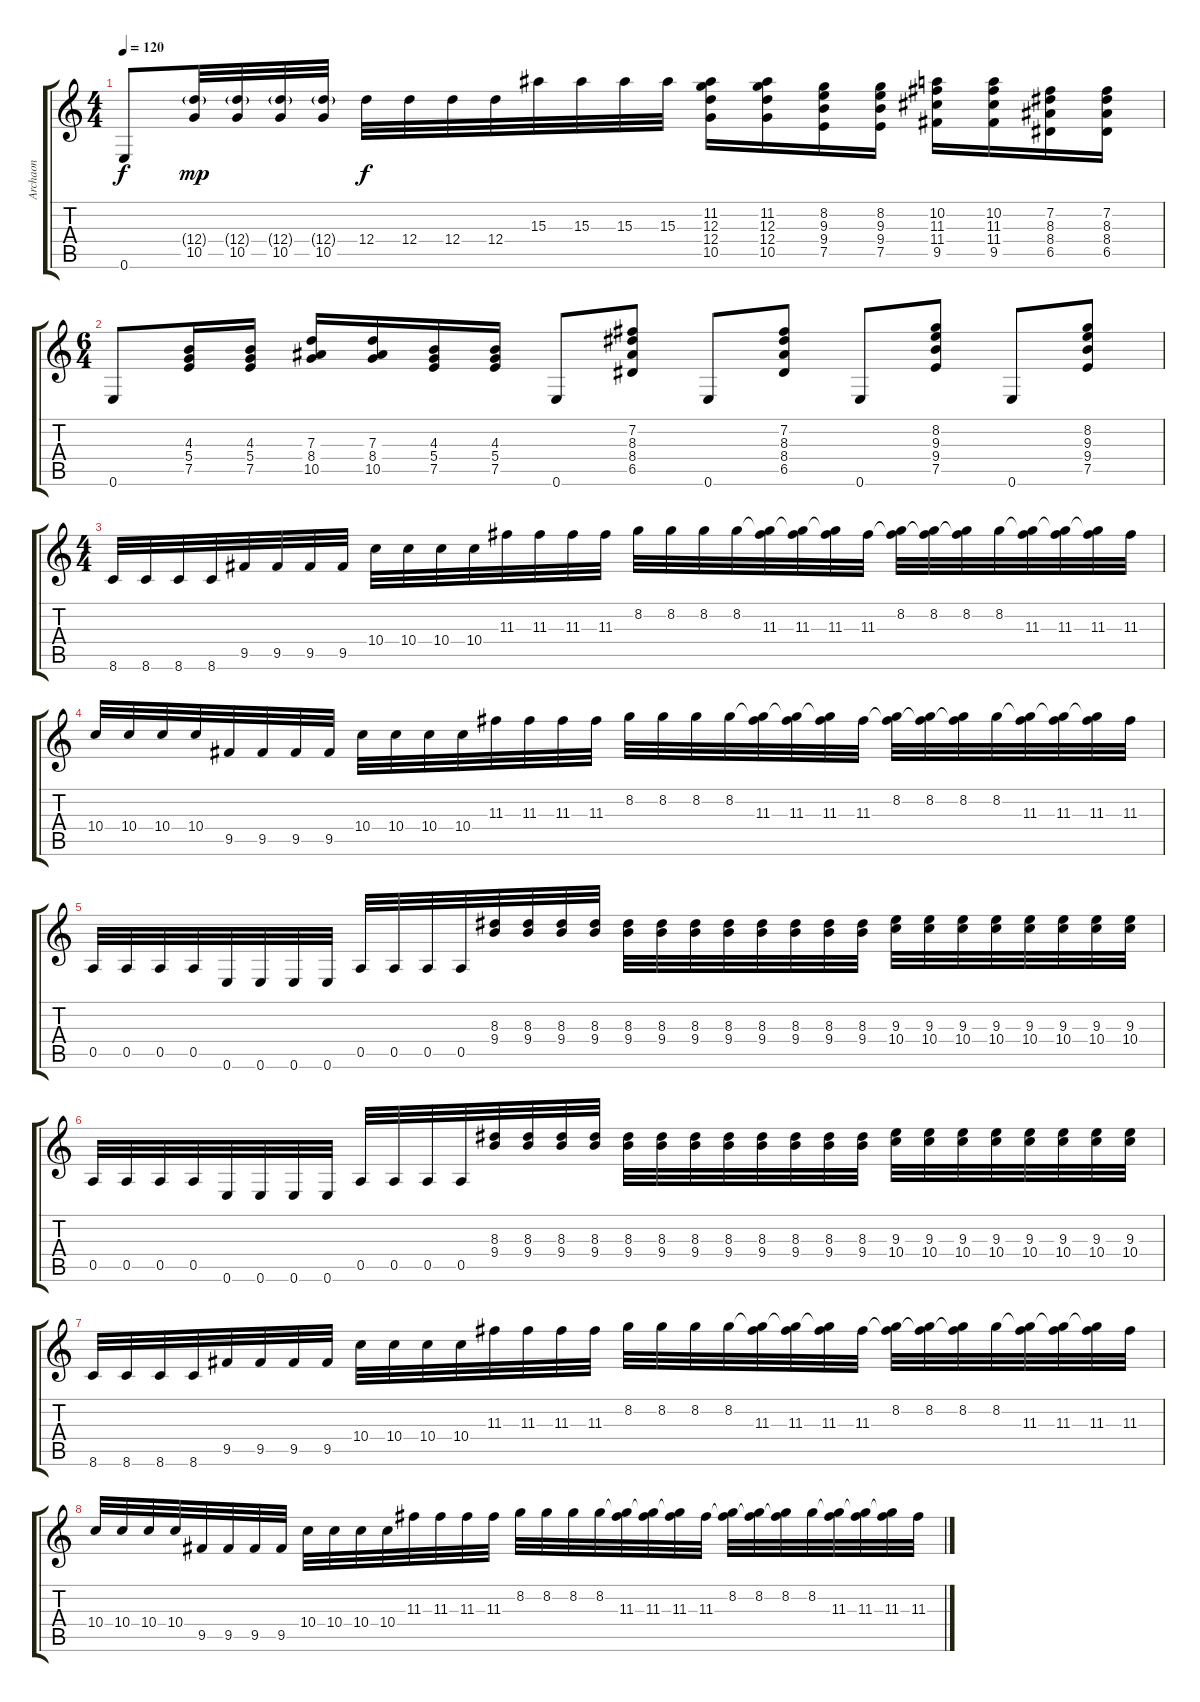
\track ("Archaon" "Archaon") {instrument distortionguitar}
\staff {score tabs}
\tuning (E4 B3 G3 D3 A2 E2) {hide}
\ts (4 4)
\tempo 120
\clef g2
\ks c
0.6.8{dy f} (12.4{g} 10.5).32{dy mp} (12.4{g} 10.5).32 (12.4{g} 10.5).32 (12.4{g} 10.5).32 12.4.32{dy f} 12.4.32 12.4.32 12.4.32 15.3.32 15.3.32 15.3.32 15.3.32 (11.2 12.3 12.4 10.5).16 (11.2 12.3 12.4 10.5).16 (8.2 9.3 9.4 7.5).16 (8.2 9.3 9.4 7.5).16 (10.2 11.3 11.4 9.5).16 (10.2 11.3 11.4 9.5).16 (7.2 8.3 8.4 6.5).16 (7.2 8.3 8.4 6.5).16 |
\ts (6 4)
0.6.8 (4.3 5.4 7.5).16 (4.3 5.4 7.5).16 (7.3 8.4 10.5).16 (7.3 8.4 10.5).16 (4.3 5.4 7.5).16 (4.3 5.4 7.5).16 0.6.8 (7.2 8.3 8.4 6.5).8 0.6.8 (7.2 8.3 8.4 6.5).8 0.6.8 (8.2 9.3 9.4 7.5).8 0.6.8 (8.2 9.3 9.4 7.5).8 |
\ts (4 4)
8.6.32{volume 10} 8.6.32 8.6.32 8.6.32 9.5.32 9.5.32 9.5.32 9.5.32 10.4.32 10.4.32 10.4.32 10.4.32 11.3.32 11.3.32 11.3.32 11.3.32 8.2.32 8.2.32 8.2.32 8.2.32 (8.2{t} 11.3).32 (8.2{t} 11.3).32 (8.2{t} 11.3).32 11.3.32 (8.2 11.3{t}).32 (8.2 11.3{t}).32 (8.2 11.3{t}).32 8.2.32 (8.2{t} 11.3).32 (8.2{t} 11.3).32 (8.2{t} 11.3).32 11.3.32 |
10.4.32 10.4.32 10.4.32 10.4.32 9.5.32 9.5.32 9.5.32 9.5.32 10.4.32 10.4.32 10.4.32 10.4.32 11.3.32 11.3.32 11.3.32 11.3.32 8.2.32 8.2.32 8.2.32 8.2.32 (8.2{t} 11.3).32 (8.2{t} 11.3).32 (8.2{t} 11.3).32 11.3.32 (8.2 11.3{t}).32 (8.2 11.3{t}).32 (8.2 11.3{t}).32 8.2.32 (8.2{t} 11.3).32 (8.2{t} 11.3).32 (8.2{t} 11.3).32 11.3.32 |
0.5.32 0.5.32 0.5.32 0.5.32 0.6.32 0.6.32 0.6.32 0.6.32 0.5.32 0.5.32 0.5.32 0.5.32 (8.3 9.4).32 (8.3 9.4).32 (8.3 9.4).32 (8.3 9.4).32 (8.3 9.4).32 (8.3 9.4).32 (8.3 9.4).32 (8.3 9.4).32 (8.3 9.4).32 (8.3 9.4).32 (8.3 9.4).32 (8.3 9.4).32 (9.3 10.4).32 (9.3 10.4).32 (9.3 10.4).32 (9.3 10.4).32 (9.3 10.4).32 (9.3 10.4).32 (9.3 10.4).32 (9.3 10.4).32 |
0.5.32 0.5.32 0.5.32 0.5.32 0.6.32 0.6.32 0.6.32 0.6.32 0.5.32 0.5.32 0.5.32 0.5.32 (8.3 9.4).32 (8.3 9.4).32 (8.3 9.4).32 (8.3 9.4).32 (8.3 9.4).32 (8.3 9.4).32 (8.3 9.4).32 (8.3 9.4).32 (8.3 9.4).32 (8.3 9.4).32 (8.3 9.4).32 (8.3 9.4).32 (9.3 10.4).32 (9.3 10.4).32 (9.3 10.4).32 (9.3 10.4).32 (9.3 10.4).32 (9.3 10.4).32 (9.3 10.4).32 (9.3 10.4).32 |
8.6.32 8.6.32 8.6.32 8.6.32 9.5.32 9.5.32 9.5.32 9.5.32 10.4.32 10.4.32 10.4.32 10.4.32 11.3.32 11.3.32 11.3.32 11.3.32 8.2.32 8.2.32 8.2.32 8.2.32 (8.2{t} 11.3).32 (8.2{t} 11.3).32 (8.2{t} 11.3).32 11.3.32 (8.2 11.3{t}).32 (8.2 11.3{t}).32 (8.2 11.3{t}).32 8.2.32 (8.2{t} 11.3).32 (8.2{t} 11.3).32 (8.2{t} 11.3).32 11.3.32 |
10.4.32 10.4.32 10.4.32 10.4.32 9.5.32 9.5.32 9.5.32 9.5.32 10.4.32 10.4.32 10.4.32 10.4.32 11.3.32 11.3.32 11.3.32 11.3.32 8.2.32 8.2.32 8.2.32 8.2.32 (8.2{t} 11.3).32 (8.2{t} 11.3).32 (8.2{t} 11.3).32 11.3.32 (8.2 11.3{t}).32 (8.2 11.3{t}).32 (8.2 11.3{t}).32 8.2.32 (8.2{t} 11.3).32 (8.2{t} 11.3).32 (8.2{t} 11.3).32 11.3.32
